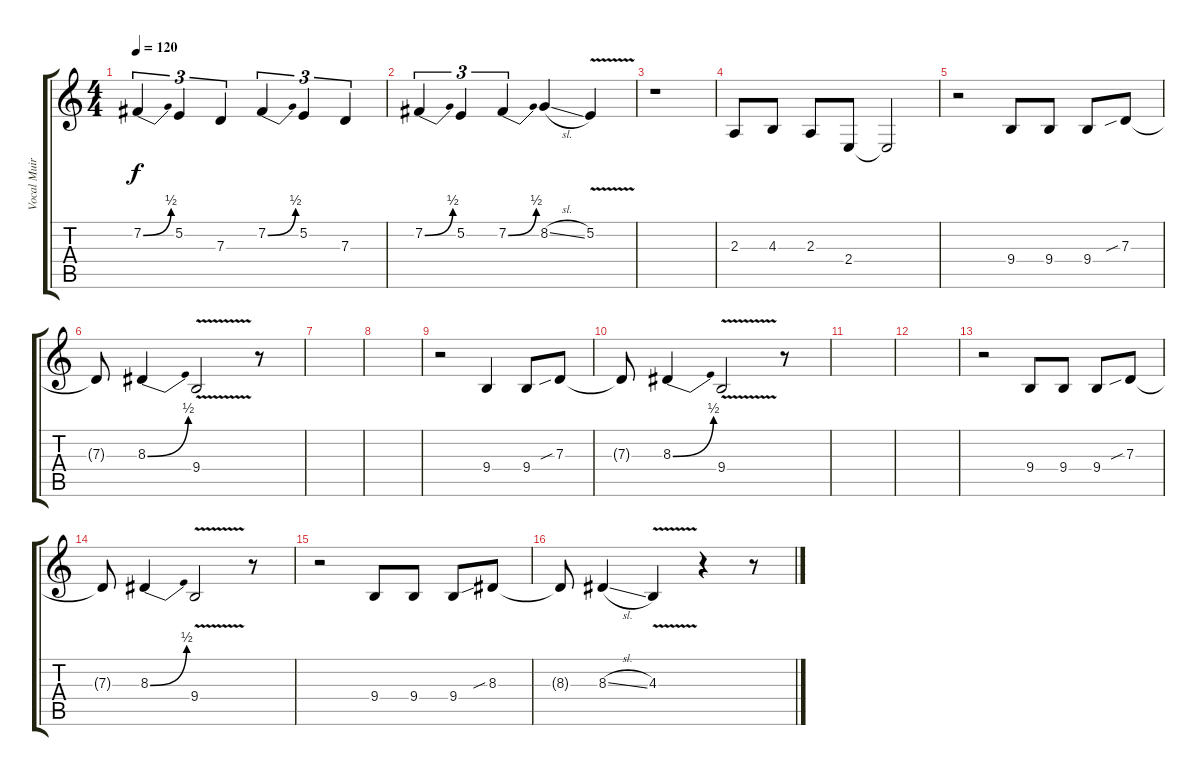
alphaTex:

\track ("Vocal Muir low" "Vocal Muir") {instrument lead6voice}
\staff {score tabs}
\tuning (E4 B3 G3 D3 A2 E2) {hide}
\ts (4 4)
\tempo 120
\clef g2
\ks c
7.2{be (bend 0 0 60 2)}.4{tu (3 2) dy f} 5.2.4{tu (3 2)} 7.3.4{tu (3 2)} 7.2{be (bend 0 0 60 2)}.4{tu (3 2)} 5.2.4{tu (3 2)} 7.3.4{tu (3 2)} |
7.2{be (bend 0 0 60 2)}.4{tu (3 2)} 5.2.4{tu (3 2)} 7.2{be (bend 0 0 60 2)}.4{tu (3 2)} 8.2{sl}.4 5.2{v}.4 |
r.1 |
2.3.8 4.3.8 2.3.8 2.4.8 2.4{t}.2 |
r.2 9.4.8 9.4.8 9.4.8 7.3{sib}.8 |
7.3{t}.8 8.3{be (bend 0 0 60 2)}.4 9.4{v}.2 r.8 |
|
|
r.2 9.4.4 9.4.8 7.3{sib}.8 |
7.3{t}.8 8.3{be (bend 0 0 60 2)}.4 9.4{v}.2 r.8 |
|
|
r.2 9.4.8 9.4.8 9.4.8 7.3{sib}.8 |
7.3{t}.8 8.3{be (bend 0 0 60 2)}.4 9.4{v}.2 r.8 |
r.2 9.4.8 9.4.8 9.4.8 8.3{sib}.8 |
8.3{t}.8 8.3{sl}.4 4.3{v}.4 r.4 r.8
